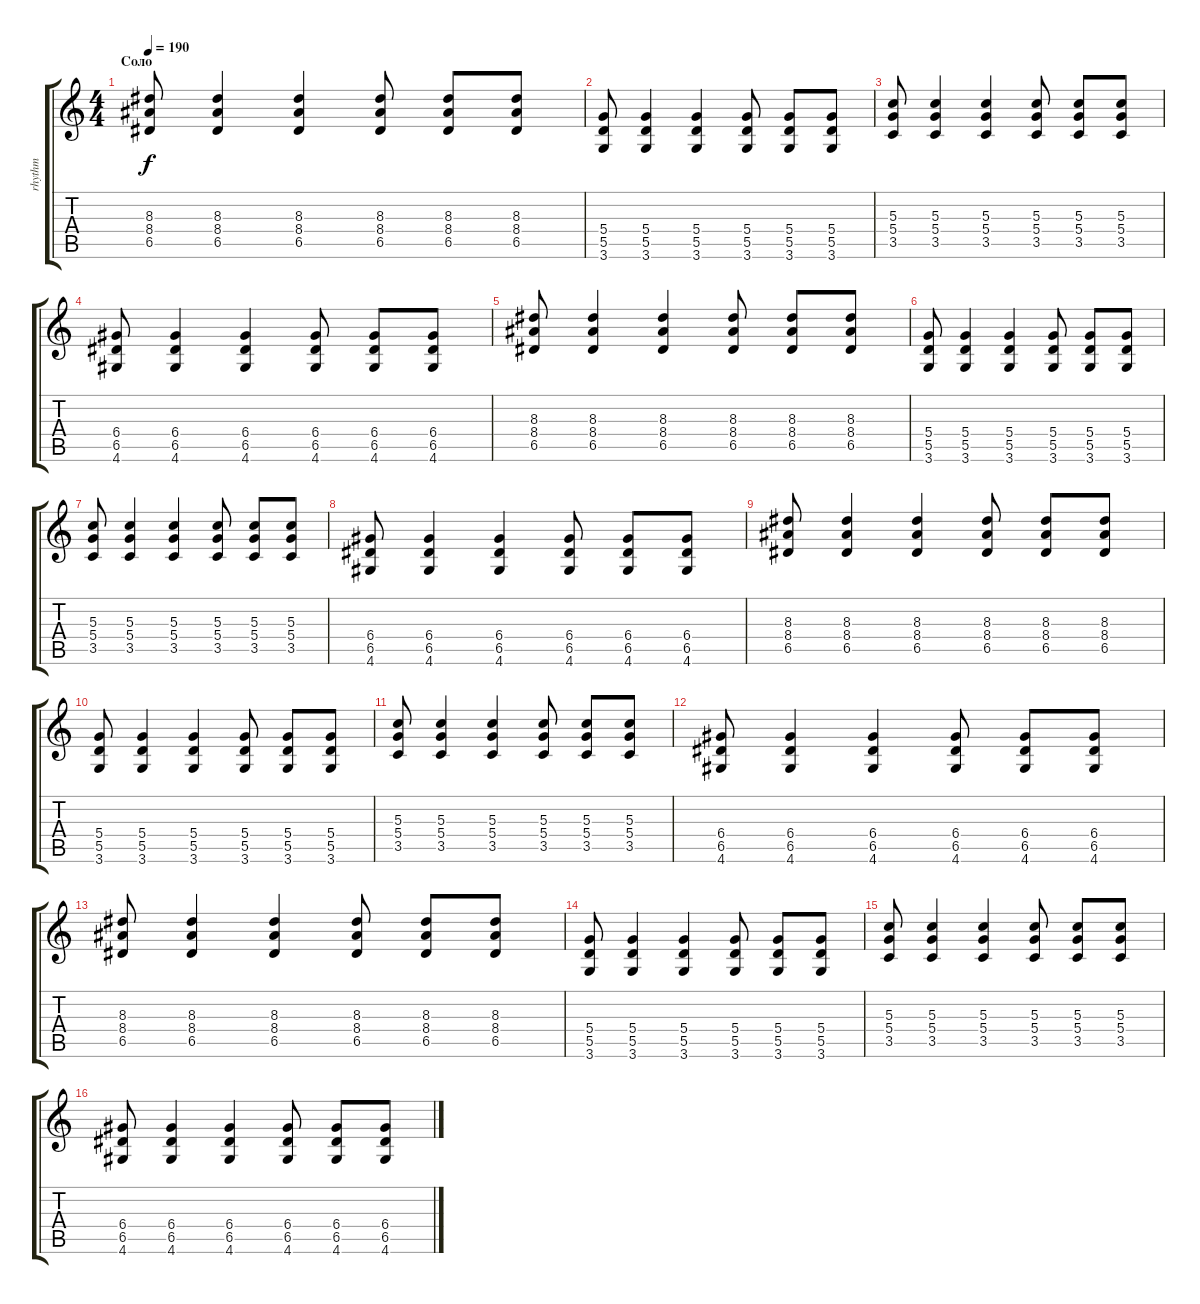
\track ("rhythm" "rhythm") {instrument overdrivenguitar}
\staff {score tabs}
\tuning (E4 B3 G3 D3 A2 E2) {hide}
\ts (4 4)
\section ("" "Соло")
\tempo 190
\clef g2
\ks c
(8.3 8.4 6.5).8{dy f volume 13} (8.3 8.4 6.5).4 (8.3 8.4 6.5).4 (8.3 8.4 6.5).8 (8.3 8.4 6.5).8 (8.3 8.4 6.5).8 |
(5.4 5.5 3.6).8 (5.4 5.5 3.6).4 (5.4 5.5 3.6).4 (5.4 5.5 3.6).8 (5.4 5.5 3.6).8 (5.4 5.5 3.6).8 |
(5.3 5.4 3.5).8 (5.3 5.4 3.5).4 (5.3 5.4 3.5).4 (5.3 5.4 3.5).8 (5.3 5.4 3.5).8 (5.3 5.4 3.5).8 |
(6.4 6.5 4.6).8 (6.4 6.5 4.6).4 (6.4 6.5 4.6).4 (6.4 6.5 4.6).8 (6.4 6.5 4.6).8 (6.4 6.5 4.6).8 |
(8.3 8.4 6.5).8 (8.3 8.4 6.5).4 (8.3 8.4 6.5).4 (8.3 8.4 6.5).8 (8.3 8.4 6.5).8 (8.3 8.4 6.5).8 |
(5.4 5.5 3.6).8 (5.4 5.5 3.6).4 (5.4 5.5 3.6).4 (5.4 5.5 3.6).8 (5.4 5.5 3.6).8 (5.4 5.5 3.6).8 |
(5.3 5.4 3.5).8 (5.3 5.4 3.5).4 (5.3 5.4 3.5).4 (5.3 5.4 3.5).8 (5.3 5.4 3.5).8 (5.3 5.4 3.5).8 |
(6.4 6.5 4.6).8 (6.4 6.5 4.6).4 (6.4 6.5 4.6).4 (6.4 6.5 4.6).8 (6.4 6.5 4.6).8 (6.4 6.5 4.6).8 |
(8.3 8.4 6.5).8 (8.3 8.4 6.5).4 (8.3 8.4 6.5).4 (8.3 8.4 6.5).8 (8.3 8.4 6.5).8 (8.3 8.4 6.5).8 |
(5.4 5.5 3.6).8 (5.4 5.5 3.6).4 (5.4 5.5 3.6).4 (5.4 5.5 3.6).8 (5.4 5.5 3.6).8 (5.4 5.5 3.6).8 |
(5.3 5.4 3.5).8 (5.3 5.4 3.5).4 (5.3 5.4 3.5).4 (5.3 5.4 3.5).8 (5.3 5.4 3.5).8 (5.3 5.4 3.5).8 |
(6.4 6.5 4.6).8 (6.4 6.5 4.6).4 (6.4 6.5 4.6).4 (6.4 6.5 4.6).8 (6.4 6.5 4.6).8 (6.4 6.5 4.6).8 |
(8.3 8.4 6.5).8 (8.3 8.4 6.5).4 (8.3 8.4 6.5).4 (8.3 8.4 6.5).8 (8.3 8.4 6.5).8 (8.3 8.4 6.5).8 |
(5.4 5.5 3.6).8 (5.4 5.5 3.6).4 (5.4 5.5 3.6).4 (5.4 5.5 3.6).8 (5.4 5.5 3.6).8 (5.4 5.5 3.6).8 |
(5.3 5.4 3.5).8 (5.3 5.4 3.5).4 (5.3 5.4 3.5).4 (5.3 5.4 3.5).8 (5.3 5.4 3.5).8 (5.3 5.4 3.5).8 |
(6.4 6.5 4.6).8 (6.4 6.5 4.6).4 (6.4 6.5 4.6).4 (6.4 6.5 4.6).8 (6.4 6.5 4.6).8 (6.4 6.5 4.6).8
